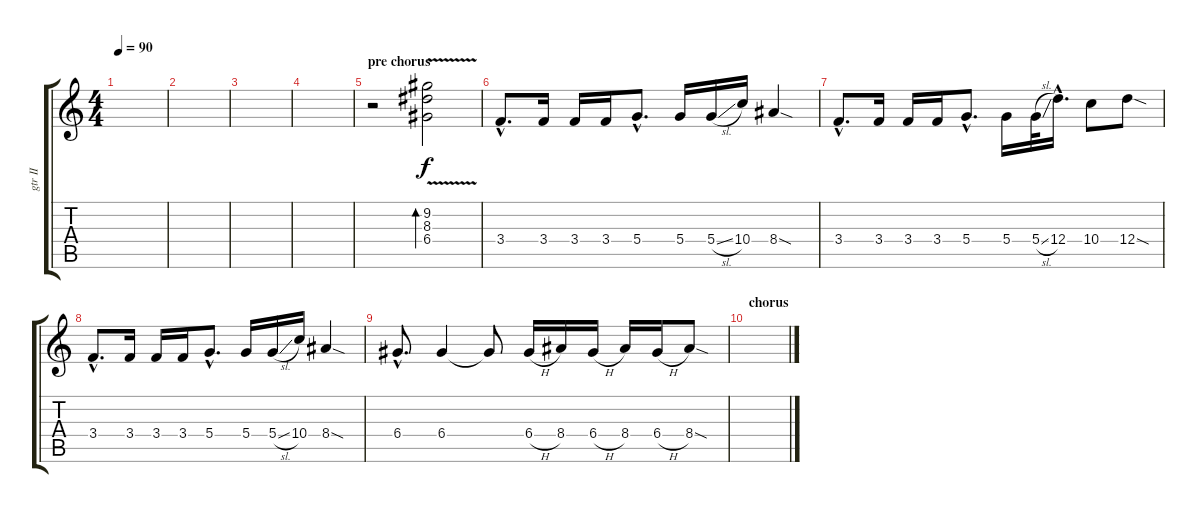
\track ("gtr II" "gtr II") {instrument overdrivenguitar}
\staff {score tabs}
\tuning (E4 B3 G3 D3 A2 E2) {hide}
\ts (4 4)
\tempo 90
\clef g2
\ks c
|
|
|
|
\section ("" "pre chorus")
r.2{volume 12 instrument electricguitarjazz} (9.2 8.3 6.4{v}).2{bd 240} |
3.4{hac}.8{d volume 14 instrument overdrivenguitar} 3.4.16 3.4.16 3.4.16 5.4{hac}.8{d} 5.4.16 5.4{sl}.16 10.4.16 8.4{sod}.4 |
3.4{hac}.8{d} 3.4.16 3.4.16 3.4.16 5.4{hac}.8{d} 5.4.16 5.4{sl}.32 12.4{hac}.16{d} 10.4.8 12.4{sod}.8 |
3.4{hac}.8{d} 3.4.16 3.4.16 3.4.16 5.4{hac}.8{d} 5.4.16 5.4{sl}.16 10.4.16 8.4{sod}.4 |
6.4{hac}.8{d} 6.4.4 6.4{t}.8 6.4{h}.16 8.4.16 6.4{h}.16 8.4.16 6.4{h}.16 8.4{sod}.8 |
\section ("" "chorus")
